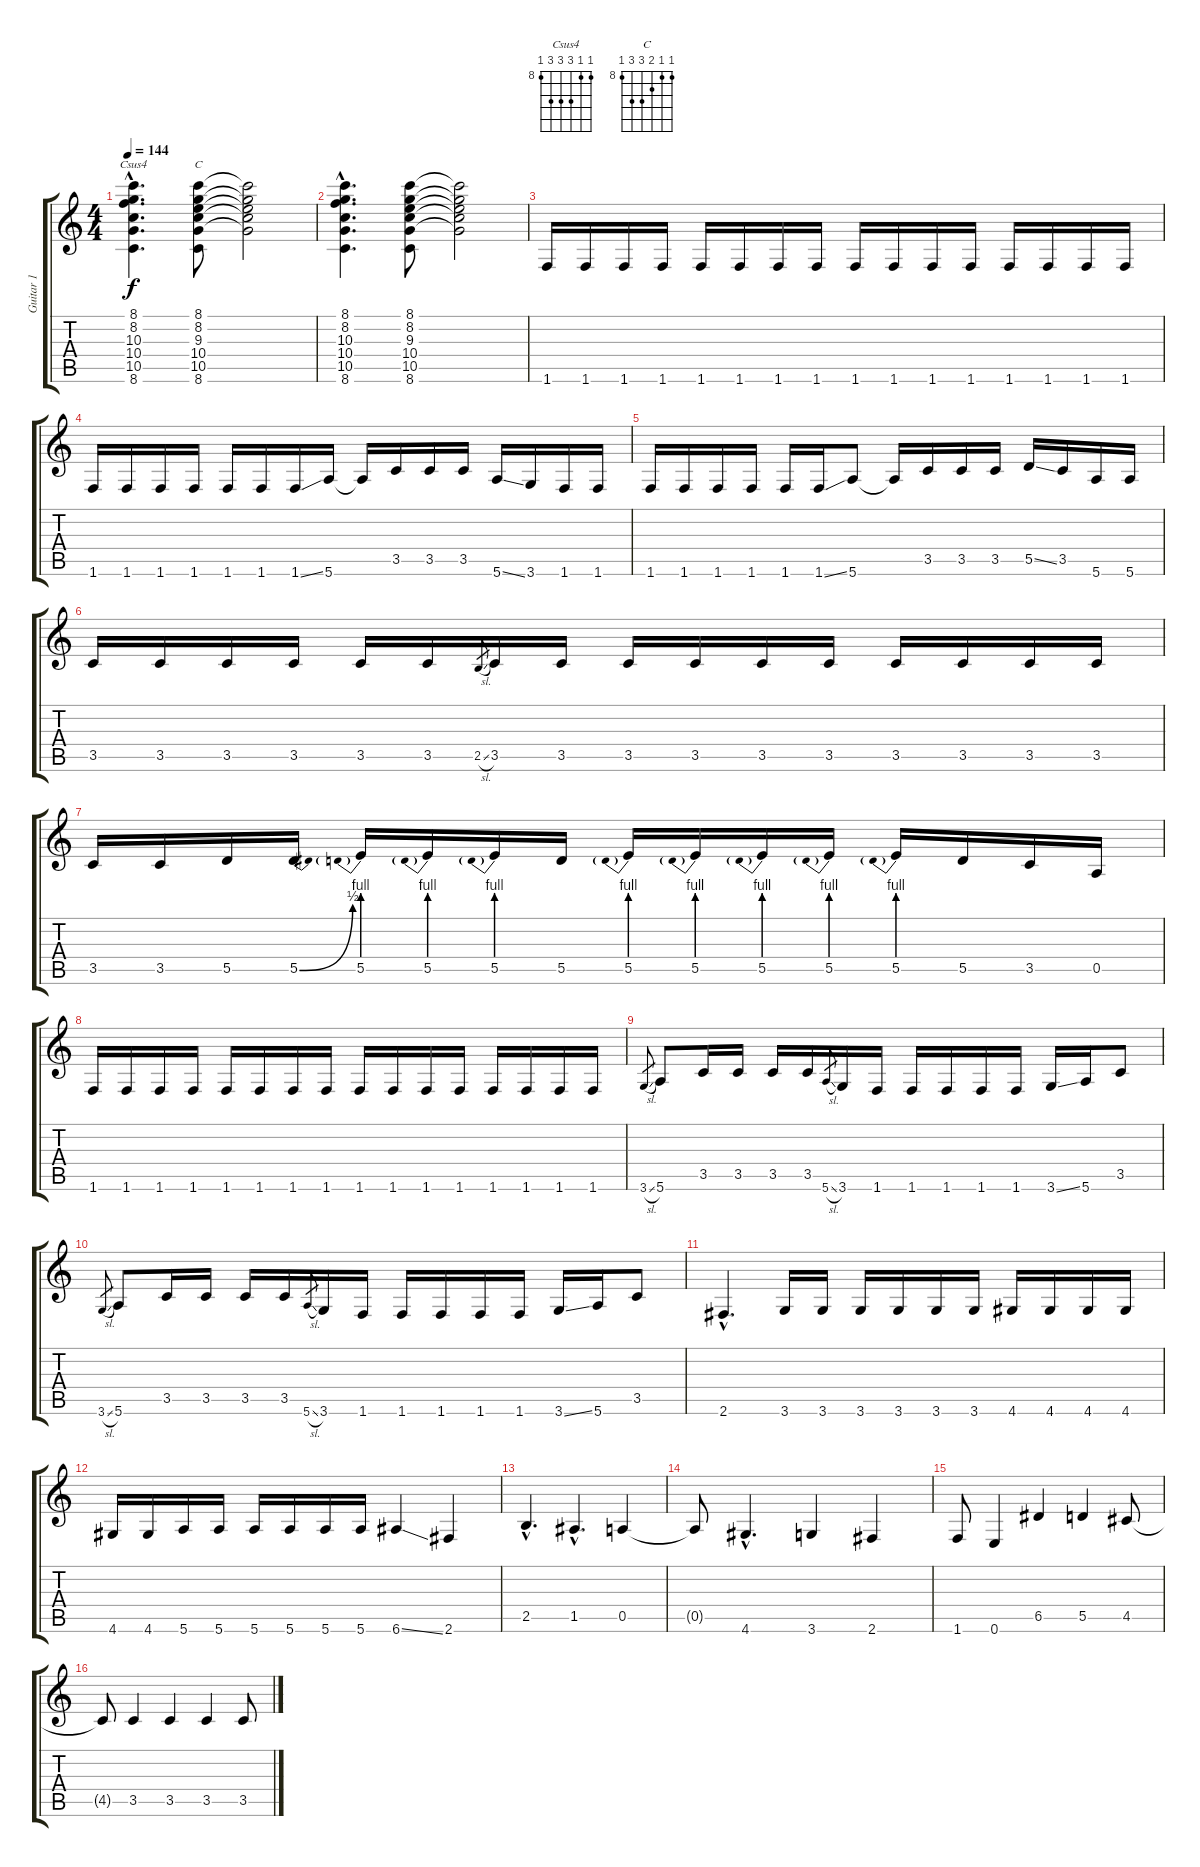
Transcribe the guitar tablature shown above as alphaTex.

\track ("Guitar 1" "Guitar 1") {instrument electricguitarclean}
\staff {score tabs}
\tuning (E4 B3 G3 D3 A2 E2) {hide}
\chord ("Csus4" 8 8 10 10 10 8) {firstfret 8}
\chord ("C" 8 8 9 10 10 8) {firstfret 8}
\ts (4 4)
\tempo 144
\clef g2
\ks c
(8.1{hac} 8.2{hac} 10.3{hac} 10.4{hac} 10.5{hac} 8.6{hac}).4{d ch "Csus4" dy f} (8.1 8.2 9.3 10.4 10.5 8.6).8{ch "C"} (8.1{t} 8.2{t} 9.3{t} 10.4{t} 10.5{t}).2 |
(8.1{hac} 8.2{hac} 10.3{hac} 10.4{hac} 10.5{hac} 8.6{hac}).4{d} (8.1 8.2 9.3 10.4 10.5 8.6).8 (8.1{t} 8.2{t} 9.3{t} 10.4{t} 10.5{t}).2 |
1.6.16 1.6.16 1.6.16 1.6.16 1.6.16 1.6.16 1.6.16 1.6.16 1.6.16 1.6.16 1.6.16 1.6.16 1.6.16 1.6.16 1.6.16 1.6.16 |
1.6.16 1.6.16 1.6.16 1.6.16 1.6.16 1.6.16 1.6{ss}.16 5.6.16 5.6{t}.16 3.5.16 3.5.16 3.5.16 5.6{ss}.16 3.6.16 1.6.16 1.6.16 |
1.6.16 1.6.16 1.6.16 1.6.16 1.6.16 1.6{ss}.16 5.6.8 5.6{t}.16 3.5.16 3.5.16 3.5.16 5.5{ss}.16 3.5.16 5.6.16 5.6.16 |
3.5.16 3.5.16 3.5.16 3.5.16 3.5.16 3.5.16 2.5{sl}.8{gr} 3.5.16 3.5.16 3.5.16 3.5.16 3.5.16 3.5.16 3.5.16 3.5.16 3.5.16 3.5.16 |
3.5.16 3.5.16 5.5.16 5.5{be (bend 0 0 60 2)}.16 5.5{be (prebend 0 4 60 4)}.16 5.5{be (prebend 0 4 60 4)}.16 5.5{be (prebend 0 4 60 4)}.16 5.5.16 5.5{be (prebend 0 4 60 4)}.16 5.5{be (prebend 0 4 60 4)}.16 5.5{be (prebend 0 4 60 4)}.16 5.5{be (prebend 0 4 60 4)}.16 5.5{be (prebend 0 4 60 4)}.16 5.5.16 3.5.16 0.5.16 |
1.6.16 1.6.16 1.6.16 1.6.16 1.6.16 1.6.16 1.6.16 1.6.16 1.6.16 1.6.16 1.6.16 1.6.16 1.6.16 1.6.16 1.6.16 1.6.16 |
3.6{sl}.8{gr} 5.6.8 3.5.16 3.5.16 3.5.16 3.5.16 5.6{sl}.8{gr} 3.6.16 1.6.16 1.6.16 1.6.16 1.6.16 1.6.16 3.6{ss}.16 5.6.16 3.5.8 |
3.6{sl}.8{gr} 5.6.8 3.5.16 3.5.16 3.5.16 3.5.16 5.6{sl}.8{gr} 3.6.16 1.6.16 1.6.16 1.6.16 1.6.16 1.6.16 3.6{ss}.16 5.6.16 3.5.8 |
2.6{hac}.4{d} 3.6.16 3.6.16 3.6.16 3.6.16 3.6.16 3.6.16 4.6.16 4.6.16 4.6.16 4.6.16 |
4.6.16 4.6.16 5.6.16 5.6.16 5.6.16 5.6.16 5.6.16 5.6.16 6.6{ss}.4 2.6.4 |
2.5{hac}.4{d} 1.5{hac}.4{d} 0.5.4 |
0.5{t}.8 4.6{hac}.4{d} 3.6.4 2.6.4 |
1.6.8 0.6.4 6.5.4 5.5.4 4.5.8 |
4.5{t}.8 3.5.4 3.5.4 3.5.4 3.5.8
